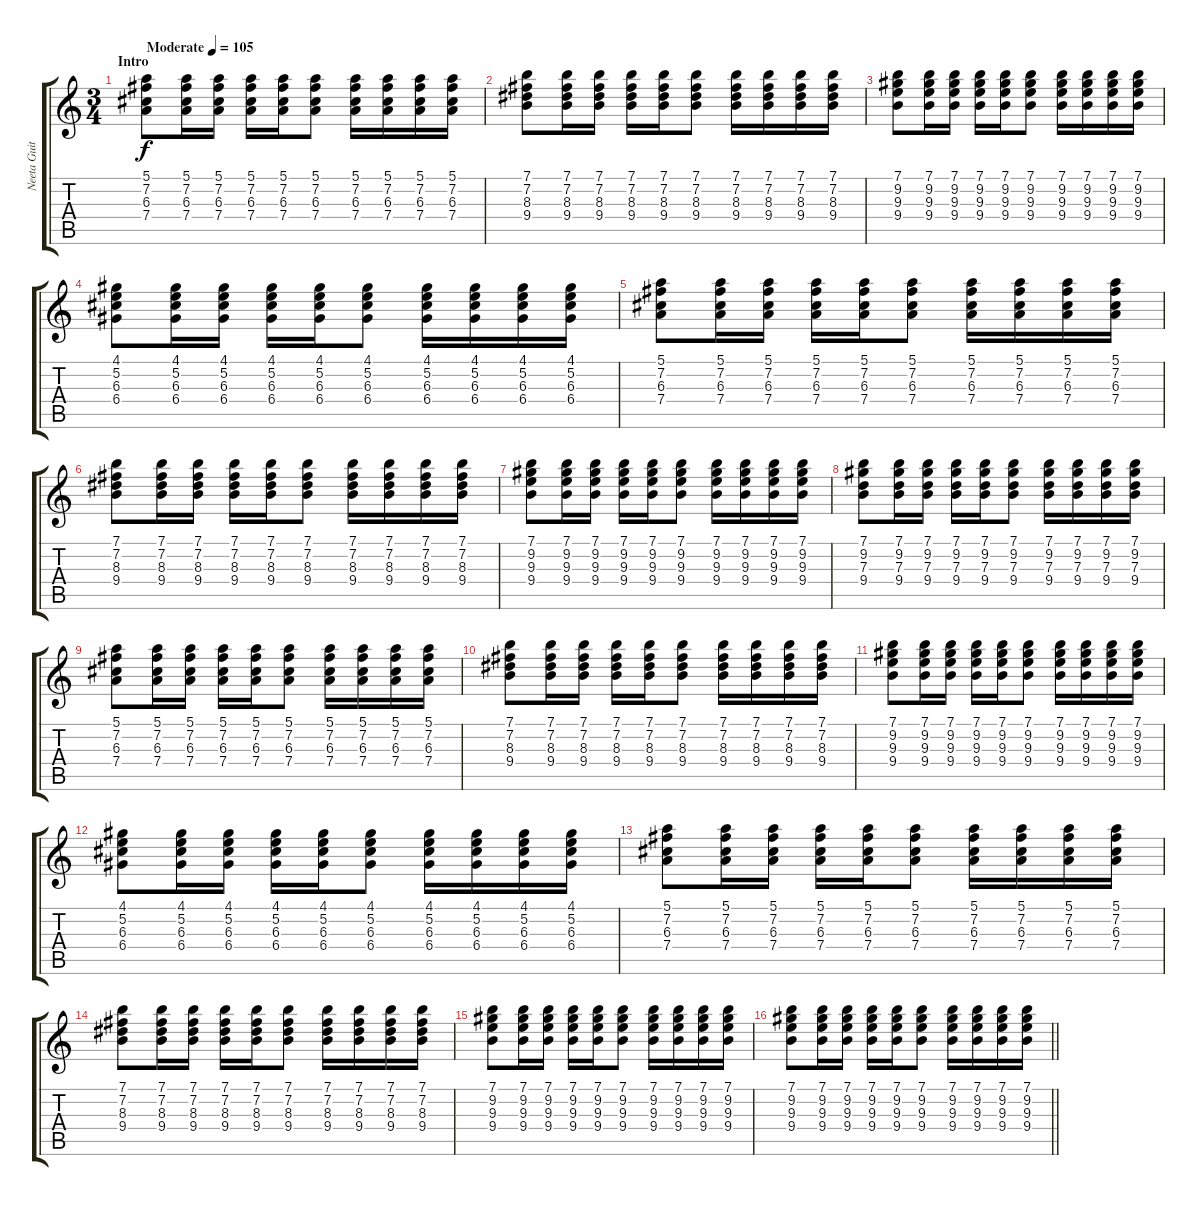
\track ("Neeta Guitar" "Neeta Guit") {instrument acousticguitarsteel}
\staff {score tabs}
\tuning (E4 B3 G3 D3 A2 E2) {hide}
\ts (3 4)
\section ("" "Intro")
\tempo (105 "Moderate")
\clef g2
\ks c
(5.1 7.2 6.3 7.4).8{dy f instrument electricguitarmuted} (5.1 7.2 6.3 7.4).16 (5.1 7.2 6.3 7.4).16 (5.1 7.2 6.3 7.4).16 (5.1 7.2 6.3 7.4).16 (5.1 7.2 6.3 7.4).8 (5.1 7.2 6.3 7.4).16 (5.1 7.2 6.3 7.4).16 (5.1 7.2 6.3 7.4).16 (5.1 7.2 6.3 7.4).16 |
(7.1 7.2 8.3 9.4).8 (7.1 7.2 8.3 9.4).16 (7.1 7.2 8.3 9.4).16 (7.1 7.2 8.3 9.4).16 (7.1 7.2 8.3 9.4).16 (7.1 7.2 8.3 9.4).8 (7.1 7.2 8.3 9.4).16 (7.1 7.2 8.3 9.4).16 (7.1 7.2 8.3 9.4).16 (7.1 7.2 8.3 9.4).16 |
(7.1 9.2 9.3 9.4).8 (7.1 9.2 9.3 9.4).16 (7.1 9.2 9.3 9.4).16 (7.1 9.2 9.3 9.4).16 (7.1 9.2 9.3 9.4).16 (7.1 9.2 9.3 9.4).8 (7.1 9.2 9.3 9.4).16 (7.1 9.2 9.3 9.4).16 (7.1 9.2 9.3 9.4).16 (7.1 9.2 9.3 9.4).16 |
(4.1 5.2 6.3 6.4).8 (4.1 5.2 6.3 6.4).16 (4.1 5.2 6.3 6.4).16 (4.1 5.2 6.3 6.4).16 (4.1 5.2 6.3 6.4).16 (4.1 5.2 6.3 6.4).8 (4.1 5.2 6.3 6.4).16 (4.1 5.2 6.3 6.4).16 (4.1 5.2 6.3 6.4).16 (4.1 5.2 6.3 6.4).16 |
(5.1 7.2 6.3 7.4).8 (5.1 7.2 6.3 7.4).16 (5.1 7.2 6.3 7.4).16 (5.1 7.2 6.3 7.4).16 (5.1 7.2 6.3 7.4).16 (5.1 7.2 6.3 7.4).8 (5.1 7.2 6.3 7.4).16 (5.1 7.2 6.3 7.4).16 (5.1 7.2 6.3 7.4).16 (5.1 7.2 6.3 7.4).16 |
(7.1 7.2 8.3 9.4).8 (7.1 7.2 8.3 9.4).16 (7.1 7.2 8.3 9.4).16 (7.1 7.2 8.3 9.4).16 (7.1 7.2 8.3 9.4).16 (7.1 7.2 8.3 9.4).8 (7.1 7.2 8.3 9.4).16 (7.1 7.2 8.3 9.4).16 (7.1 7.2 8.3 9.4).16 (7.1 7.2 8.3 9.4).16 |
(7.1 9.2 9.3 9.4).8 (7.1 9.2 9.3 9.4).16 (7.1 9.2 9.3 9.4).16 (7.1 9.2 9.3 9.4).16 (7.1 9.2 9.3 9.4).16 (7.1 9.2 9.3 9.4).8 (7.1 9.2 9.3 9.4).16 (7.1 9.2 9.3 9.4).16 (7.1 9.2 9.3 9.4).16 (7.1 9.2 9.3 9.4).16 |
(7.1 9.2 7.3 9.4).8 (7.1 9.2 7.3 9.4).16 (7.1 9.2 7.3 9.4).16 (7.1 9.2 7.3 9.4).16 (7.1 9.2 7.3 9.4).16 (7.1 9.2 7.3 9.4).8 (7.1 9.2 7.3 9.4).16 (7.1 9.2 7.3 9.4).16 (7.1 9.2 7.3 9.4).16 (7.1 9.2 7.3 9.4).16 |
(5.1 7.2 6.3 7.4).8 (5.1 7.2 6.3 7.4).16 (5.1 7.2 6.3 7.4).16 (5.1 7.2 6.3 7.4).16 (5.1 7.2 6.3 7.4).16 (5.1 7.2 6.3 7.4).8 (5.1 7.2 6.3 7.4).16 (5.1 7.2 6.3 7.4).16 (5.1 7.2 6.3 7.4).16 (5.1 7.2 6.3 7.4).16 |
(7.1 7.2 8.3 9.4).8 (7.1 7.2 8.3 9.4).16 (7.1 7.2 8.3 9.4).16 (7.1 7.2 8.3 9.4).16 (7.1 7.2 8.3 9.4).16 (7.1 7.2 8.3 9.4).8 (7.1 7.2 8.3 9.4).16 (7.1 7.2 8.3 9.4).16 (7.1 7.2 8.3 9.4).16 (7.1 7.2 8.3 9.4).16 |
(7.1 9.2 9.3 9.4).8 (7.1 9.2 9.3 9.4).16 (7.1 9.2 9.3 9.4).16 (7.1 9.2 9.3 9.4).16 (7.1 9.2 9.3 9.4).16 (7.1 9.2 9.3 9.4).8 (7.1 9.2 9.3 9.4).16 (7.1 9.2 9.3 9.4).16 (7.1 9.2 9.3 9.4).16 (7.1 9.2 9.3 9.4).16 |
(4.1 5.2 6.3 6.4).8 (4.1 5.2 6.3 6.4).16 (4.1 5.2 6.3 6.4).16 (4.1 5.2 6.3 6.4).16 (4.1 5.2 6.3 6.4).16 (4.1 5.2 6.3 6.4).8 (4.1 5.2 6.3 6.4).16 (4.1 5.2 6.3 6.4).16 (4.1 5.2 6.3 6.4).16 (4.1 5.2 6.3 6.4).16 |
(5.1 7.2 6.3 7.4).8 (5.1 7.2 6.3 7.4).16 (5.1 7.2 6.3 7.4).16 (5.1 7.2 6.3 7.4).16 (5.1 7.2 6.3 7.4).16 (5.1 7.2 6.3 7.4).8 (5.1 7.2 6.3 7.4).16 (5.1 7.2 6.3 7.4).16 (5.1 7.2 6.3 7.4).16 (5.1 7.2 6.3 7.4).16 |
(7.1 7.2 8.3 9.4).8 (7.1 7.2 8.3 9.4).16 (7.1 7.2 8.3 9.4).16 (7.1 7.2 8.3 9.4).16 (7.1 7.2 8.3 9.4).16 (7.1 7.2 8.3 9.4).8 (7.1 7.2 8.3 9.4).16 (7.1 7.2 8.3 9.4).16 (7.1 7.2 8.3 9.4).16 (7.1 7.2 8.3 9.4).16 |
(7.1 9.2 9.3 9.4).8 (7.1 9.2 9.3 9.4).16 (7.1 9.2 9.3 9.4).16 (7.1 9.2 9.3 9.4).16 (7.1 9.2 9.3 9.4).16 (7.1 9.2 9.3 9.4).8 (7.1 9.2 9.3 9.4).16 (7.1 9.2 9.3 9.4).16 (7.1 9.2 9.3 9.4).16 (7.1 9.2 9.3 9.4).16 |
\barLineRight lightlight
(7.1 9.2 9.3 9.4).8 (7.1 9.2 9.3 9.4).16 (7.1 9.2 9.3 9.4).16 (7.1 9.2 9.3 9.4).16 (7.1 9.2 9.3 9.4).16 (7.1 9.2 9.3 9.4).8 (7.1 9.2 9.3 9.4).16 (7.1 9.2 9.3 9.4).16 (7.1 9.2 9.3 9.4).16 (7.1 9.2 9.3 9.4).16
